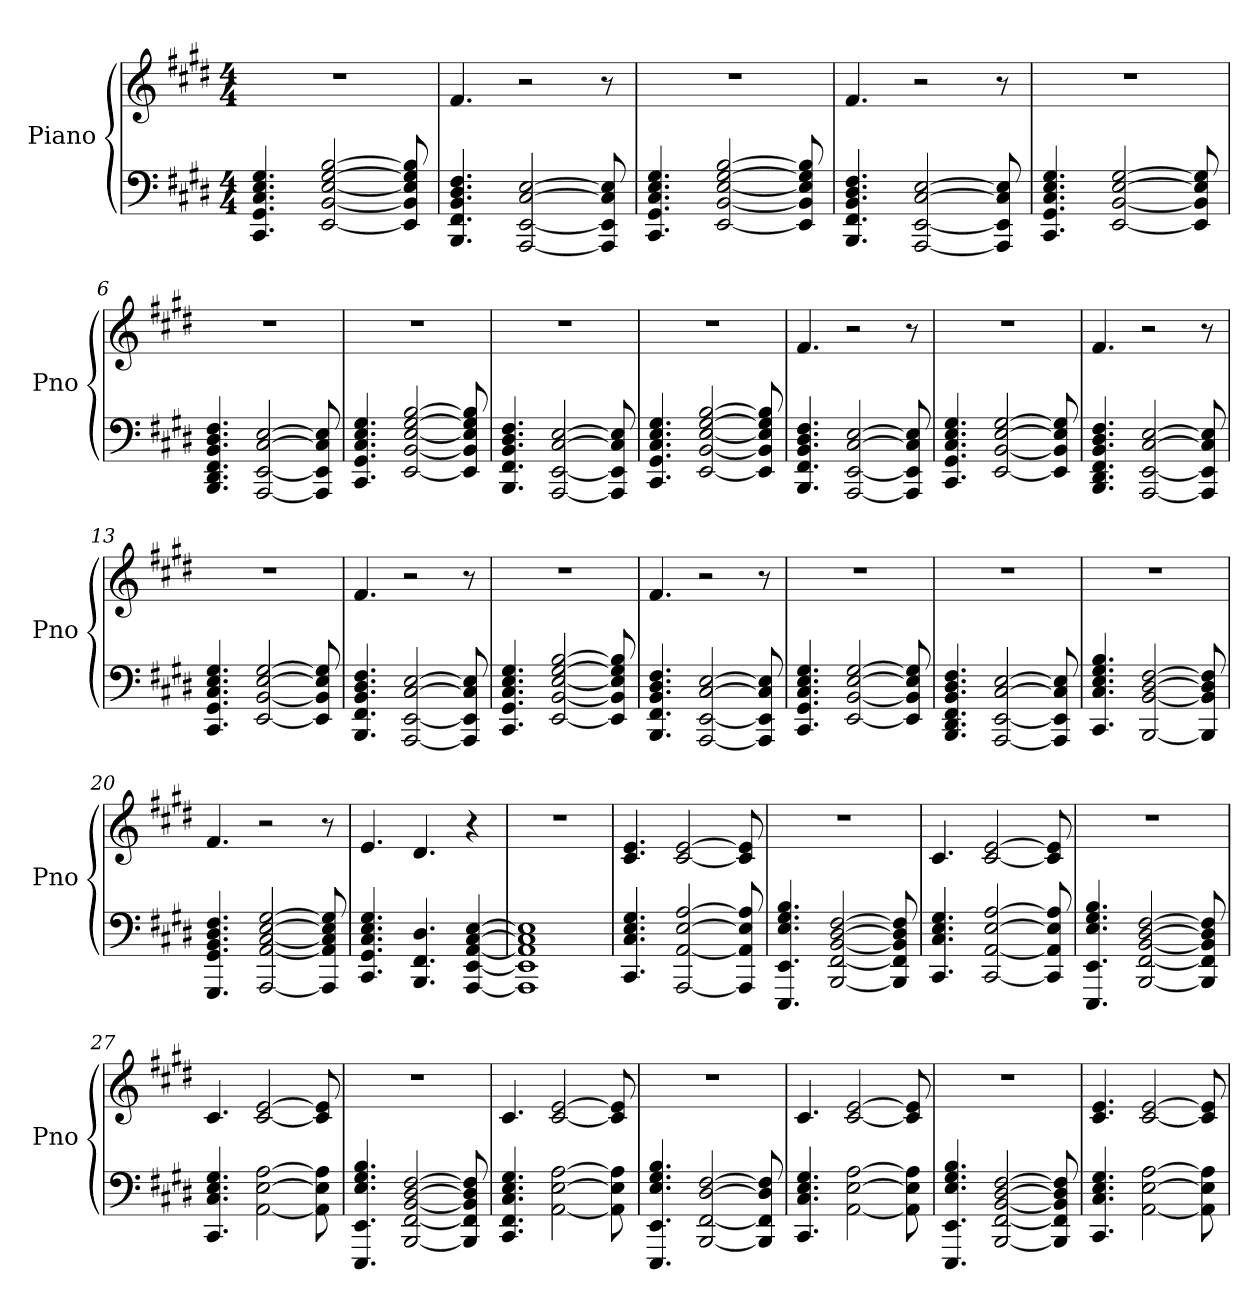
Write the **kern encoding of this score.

**kern	**kern
*part1	*part1
*staff2	*staff1
*I"Piano	*
*I'Pno	*
*clefF4	*clefG2
*k[f#c#g#d#]	*k[f#c#g#d#]
*E:	*E:
*M4/4	*M4/4
*MM78	*MM78
=1	=1
4.CC#/ 4.GG#/ 4.C#/ 4.E/ 4.G#/	1r
[2EE/ [2BB/ [2E/ [2G#/ [2B/	.
8EE/] 8BB/] 8E/] 8G#/] 8B/]	.
=2	=2
4.BBB/ 4.FF#/ 4.BB/ 4.D#/ 4.F#/	4.f#/
[2AAA/ [2EE/ [2C#/ [2E/	2r
8AAA/] 8EE/] 8C#/] 8E/]	8r
=3	=3
4.CC#/ 4.GG#/ 4.C#/ 4.E/ 4.G#/	1r
[2EE/ [2BB/ [2E/ [2G#/ [2B/	.
8EE/] 8BB/] 8E/] 8G#/] 8B/]	.
=4	=4
4.BBB/ 4.FF#/ 4.BB/ 4.D#/ 4.F#/	4.f#/
[2AAA/ [2EE/ [2C#/ [2E/	2r
8AAA/] 8EE/] 8C#/] 8E/]	8r
=5	=5
4.CC#/ 4.GG#/ 4.C#/ 4.E/ 4.G#/	1r
[2EE/ [2BB/ [2E/ [2G#/	.
8EE/] 8BB/] 8E/] 8G#/]	.
=6	=6
4.BBB/ 4.DD#/ 4.FF#/ 4.BB/ 4.D#/ 4.F#/	1r
[2AAA/ [2EE/ [2C#/ [2E/	.
8AAA/] 8EE/] 8C#/] 8E/]	.
=7	=7
4.CC#/ 4.GG#/ 4.C#/ 4.E/ 4.G#/	1r
[2EE/ [2BB/ [2E/ [2G#/ [2B/	.
8EE/] 8BB/] 8E/] 8G#/] 8B/]	.
!!LO:LB:g=z
=8	=8
4.BBB/ 4.FF#/ 4.BB/ 4.D#/ 4.F#/	1r
[2AAA/ [2EE/ [2C#/ [2E/	.
8AAA/] 8EE/] 8C#/] 8E/]	.
=9	=9
4.CC#/ 4.GG#/ 4.C#/ 4.E/ 4.G#/	1r
[2EE/ [2BB/ [2E/ [2G#/ [2B/	.
8EE/] 8BB/] 8E/] 8G#/] 8B/]	.
=10	=10
4.BBB/ 4.FF#/ 4.BB/ 4.D#/ 4.F#/	4.f#/
[2AAA/ [2EE/ [2C#/ [2E/	2r
8AAA/] 8EE/] 8C#/] 8E/]	8r
=11	=11
4.CC#/ 4.GG#/ 4.C#/ 4.E/ 4.G#/	1r
[2EE/ [2BB/ [2E/ [2G#/	.
8EE/] 8BB/] 8E/] 8G#/]	.
=12	=12
4.BBB/ 4.DD#/ 4.FF#/ 4.BB/ 4.D#/ 4.F#/	4.f#/
[2AAA/ [2EE/ [2C#/ [2E/	2r
8AAA/] 8EE/] 8C#/] 8E/]	8r
=13	=13
4.CC#/ 4.GG#/ 4.C#/ 4.E/ 4.G#/	1r
[2EE/ [2BB/ [2E/ [2G#/	.
8EE/] 8BB/] 8E/] 8G#/]	.
=14	=14
4.BBB/ 4.FF#/ 4.BB/ 4.D#/ 4.F#/	4.f#/
[2AAA/ [2EE/ [2C#/ [2E/	2r
8AAA/] 8EE/] 8C#/] 8E/]	8r
=15	=15
4.CC#/ 4.GG#/ 4.C#/ 4.E/ 4.G#/	1r
[2EE/ [2BB/ [2E/ [2G#/ [2B/	.
8EE/] 8BB/] 8E/] 8G#/] 8B/]	.
!!LO:LB:g=z
=16	=16
4.BBB/ 4.FF#/ 4.BB/ 4.D#/ 4.F#/	4.f#/
[2AAA/ [2EE/ [2C#/ [2E/	2r
8AAA/] 8EE/] 8C#/] 8E/]	8r
=17	=17
4.CC#/ 4.GG#/ 4.C#/ 4.E/ 4.G#/	1r
[2EE/ [2BB/ [2E/ [2G#/	.
8EE/] 8BB/] 8E/] 8G#/]	.
=18	=18
4.BBB/ 4.DD#/ 4.FF#/ 4.BB/ 4.D#/ 4.F#/	1r
[2AAA/ [2EE/ [2C#/ [2E/	.
8AAA/] 8EE/] 8C#/] 8E/]	.
=19	=19
4.CC#/ 4.C#/ 4.E/ 4.G#/ 4.B/	1r
[2BBB/ [2BB/ [2D#/ [2F#/	.
8BBB/] 8BB/] 8D#/] 8F#/]	.
=20	=20
4.GGG#/ 4.GG#/ 4.BB/ 4.D#/ 4.F#/	4.f#/
[2AAA/ [2AA/ [2C#/ [2E/ [2G#/	2r
8AAA/] 8AA/] 8C#/] 8E/] 8G#/]	8r
=21	=21
4.CC#/ 4.GG#/ 4.C#/ 4.E/ 4.G#/	4.e/
4.BBB/ 4.FF#/ 4.D#/	4.d#/
[4AAA/ [4EE/ [4AA/ [4C#/ [4E/	4r
=22	=22
1AAA] 1EE] 1AA] 1C#] 1E]	1r
=23	=23
4.CC#/ 4.C#/ 4.E/ 4.G#/	4.c#/ 4.e/
[2AAA/ [2AA/ [2E/ [2A/	[2c#/ [2e/
8AAA/] 8AA/] 8E/] 8A/]	8c#/] 8e/]
!!LO:LB:g=z
=24	=24
4.EEE/ 4.EE/ 4.E/ 4.G#/ 4.B/	1r
[2BBB/ [2FF#/ [2BB/ [2D#/ [2F#/	.
8BBB/] 8FF#/] 8BB/] 8D#/] 8F#/]	.
=25	=25
4.CC#/ 4.C#/ 4.E/ 4.G#/	4.c#/
[2CC#/ [2AA/ [2E/ [2A/	[2c#/ [2e/
8CC#/] 8AA/] 8E/] 8A/]	8c#/] 8e/]
=26	=26
4.EEE/ 4.EE/ 4.E/ 4.G#/ 4.B/	1r
[2BBB/ [2FF#/ [2BB/ [2D#/ [2F#/	.
8BBB/] 8FF#/] 8BB/] 8D#/] 8F#/]	.
=27	=27
4.CC#/ 4.C#/ 4.E/ 4.G#/	4.c#/
[2AA\ [2E\ [2A\	[2c#/ [2e/
8AA\] 8E\] 8A\]	8c#/] 8e/]
=28	=28
4.EEE/ 4.EE/ 4.E/ 4.G#/ 4.B/	1r
[2BBB/ [2FF#/ [2BB/ [2D#/ [2F#/	.
8BBB/] 8FF#/] 8BB/] 8D#/] 8F#/]	.
=29	=29
4.CC#/ 4.FF#/ 4.C#/ 4.E/ 4.G#/	4.c#/
[2AA\ [2E\ [2A\	[2c#/ [2e/
8AA\] 8E\] 8A\]	8c#/] 8e/]
=30	=30
4.EEE/ 4.EE/ 4.E/ 4.G#/ 4.B/	1r
[2BBB/ [2FF#/ [2D#/ [2F#/	.
8BBB/] 8FF#/] 8D#/] 8F#/]	.
!!LO:LB:g=z
=31	=31
4.CC#/ 4.C#/ 4.E/ 4.G#/	4.c#/
[2AA\ [2E\ [2A\	[2c#/ [2e/
8AA\] 8E\] 8A\]	8c#/] 8e/]
=32	=32
4.EEE/ 4.EE/ 4.E/ 4.G#/ 4.B/	1r
[2BBB/ [2FF#/ [2BB/ [2D#/ [2F#/	.
8BBB/] 8FF#/] 8BB/] 8D#/] 8F#/]	.
=33	=33
4.CC#/ 4.C#/ 4.E/ 4.G#/	4.c#/ 4.e/
[2AA\ [2E\ [2A\	[2c#/ [2e/
8AA\] 8E\] 8A\]	8c#/] 8e/]
=	=
*-	*-
